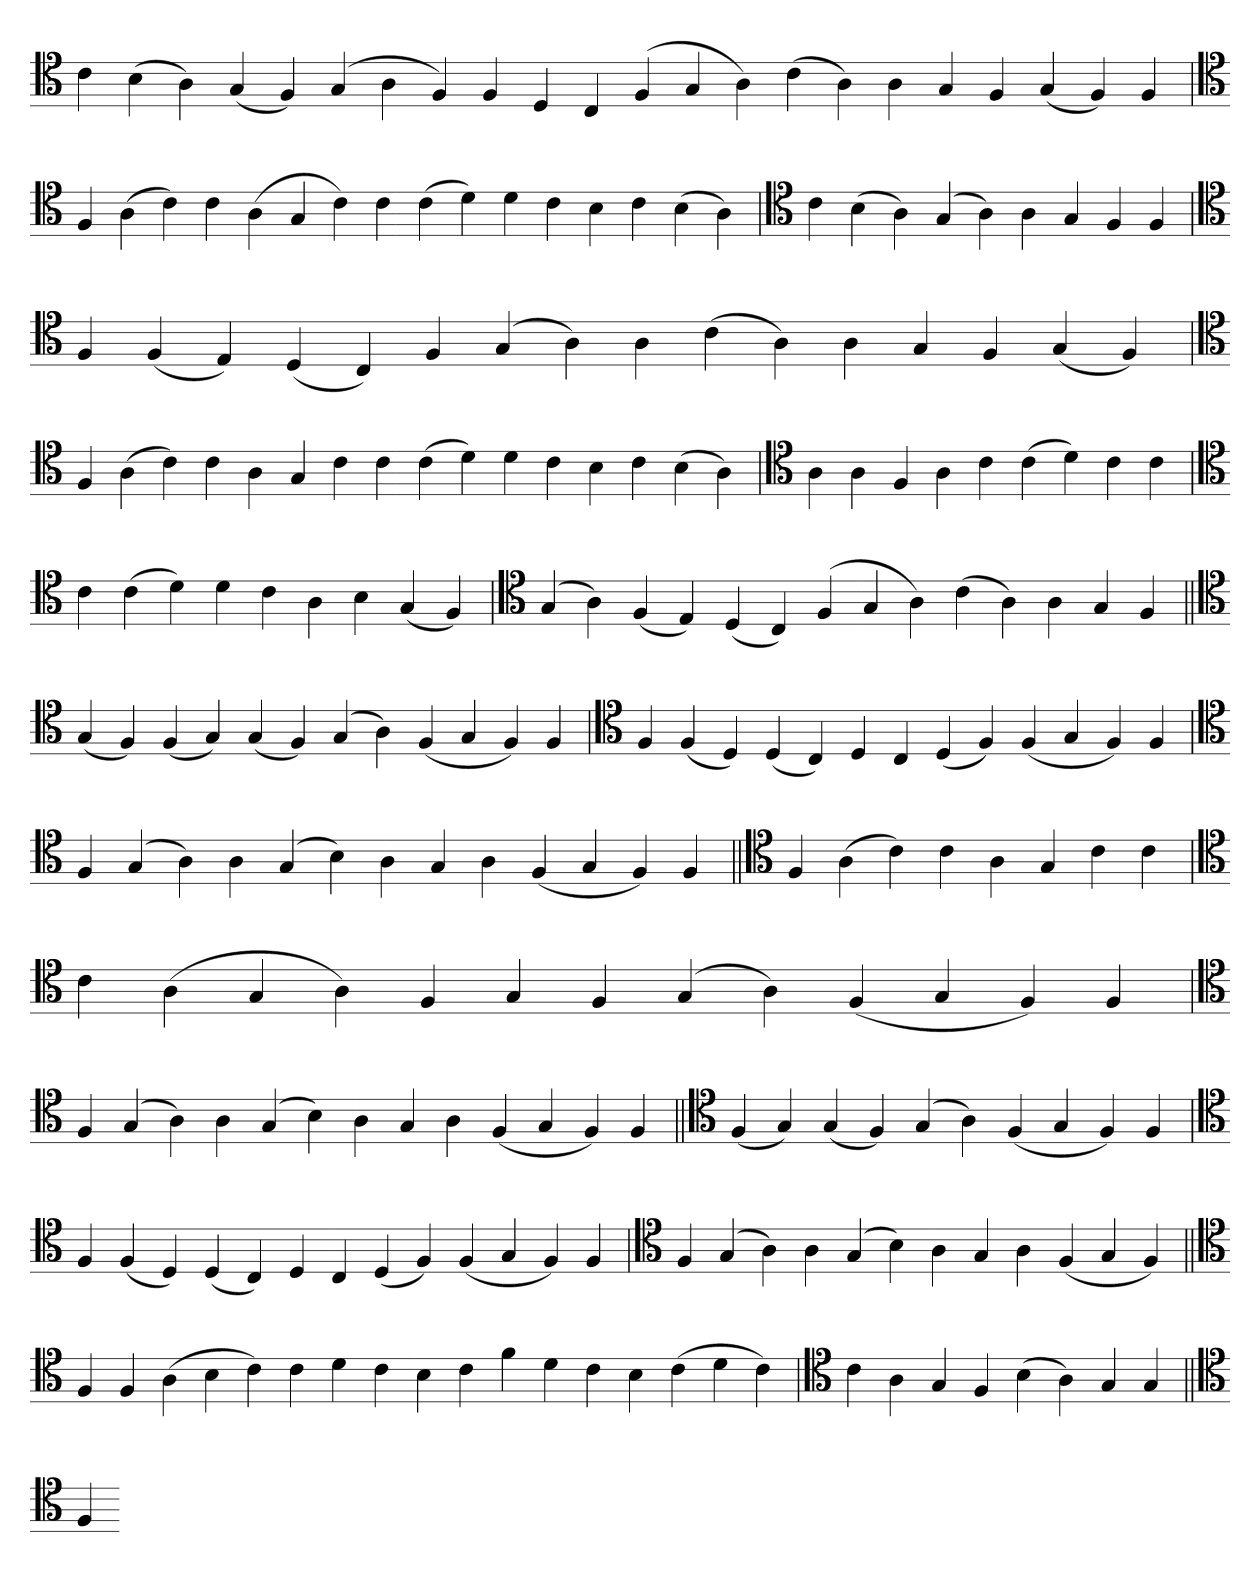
**kern
*part1
*staff1
*clefC4
=
4c
(4B
4A)
(4G
4F)
(4G
4A
4F)
4F
4D
4C
(4F
4G
4A)
(4c
4A)
4A
4G
4F
(4G
4F)
4F
=
*clefC4
4F
(4A
4c)
4c
(4A
4G
4c)
4c
(4c
4d)
4d
4c
4B
4c
(4B
4A)
=`
*clefC4
4c
(4B
4A)
(4G
4A)
4A
4G
4F
4F
=
*clefC4
4F
(4F
4E)
(4D
4C)
4F
(4G
4A)
4A
(4c
4A)
4A
4G
4F
(4G
4F)
=
*clefC4
4F
(4A
4c)
4c
4A
4G
4c
4c
(4c
4d)
4d
4c
4B
4c
(4B
4A)
=`
*clefC4
4A
4A
4F
4A
4c
(4c
4d)
4c
4c
=
*clefC4
4c
(4c
4d)
4d
4c
4A
4B
(4G
4F)
=`
*clefC4
(4G
4A)
(4F
4E)
(4D
4C)
(4F
4G
4A)
(4c
4A)
4A
4G
4F
=||
*clefC4
(4G
4F)
(4F
4G)
(4G
4F)
(4G
4A)
(4F
4G
4F)
4F
=`
*clefC4
4F
(4F
4D)
(4D
4C)
4D
4C
(4D
4F)
(4F
4G
4F)
4F
='
*clefC4
4F
(4G
4A)
4A
(4G
4B)
4A
4G
4A
(4F
4G
4F)
4F
=||
*clefC4
4F
(4A
4c)
4c
4A
4G
4c
4c
=`
*clefC4
4c
(4A
4G
4A)
4F
4G
4F
(4G
4A)
(4F
4G
4F)
4F
='
*clefC4
4F
(4G
4A)
4A
(4G
4B)
4A
4G
4A
(4F
4G
4F)
4F
=||
*clefC4
(4F
4G)
(4G
4F)
(4G
4A)
(4F
4G
4F)
4F
=`
*clefC4
4F
(4F
4D)
(4D
4C)
4D
4C
(4D
4F)
(4F
4G
4F)
4F
='
*clefC4
4F
(4G
4A)
4A
(4G
4B)
4A
4G
4A
(4F
4G
4F)
=||
*clefC4
4F
4F
(4A
4B
4c)
4c
4d
4c
4B
4c
4f
4d
4c
4B
(4c
4d
4c)
=`
*clefC4
4c
4A
4G
4F
(4B
4A)
4G
4G
=||
*clefC4
4F
=-
*-
